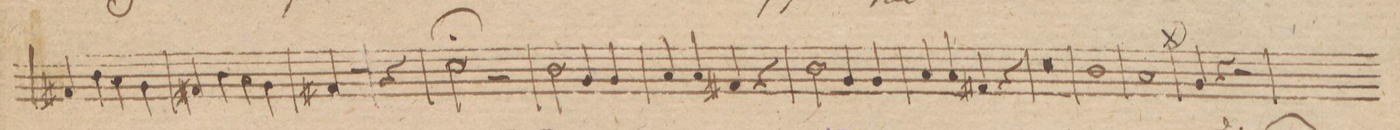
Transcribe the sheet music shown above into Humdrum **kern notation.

**kern	**dynam
*I"Corno Secundo in D.	*
*clefG2	*
*k[f#c#g#]	*
*met(c)	*
*M4/4	*
4G#X/	.
4c#\	.
4B\	.
4A\	.
=164	=164
4G#X/	.
4c#\	.
4B\	.
4A\	.
=165	=165
4G#X/	.
2r	.
4r	.
=166	=166
2d;\	.
2r	.
=167	=167
2c#\	.
4A/	.
4A/	.
=168	=168
4B/	.
4B/	.
4G#X/	.
4r	.
=169	=169
2c#\	.
4A/	.
4A/	.
=170	=170
4B/	.
4B/	.
4G#X/	.
4r	.
=171	=171
0r	.
=172	=172
=173	=173
1c#/	.
=174	=174
1B/	.
=175	=175
4A/	.
4r	.
2r	.
=176	=176
*-	*-
